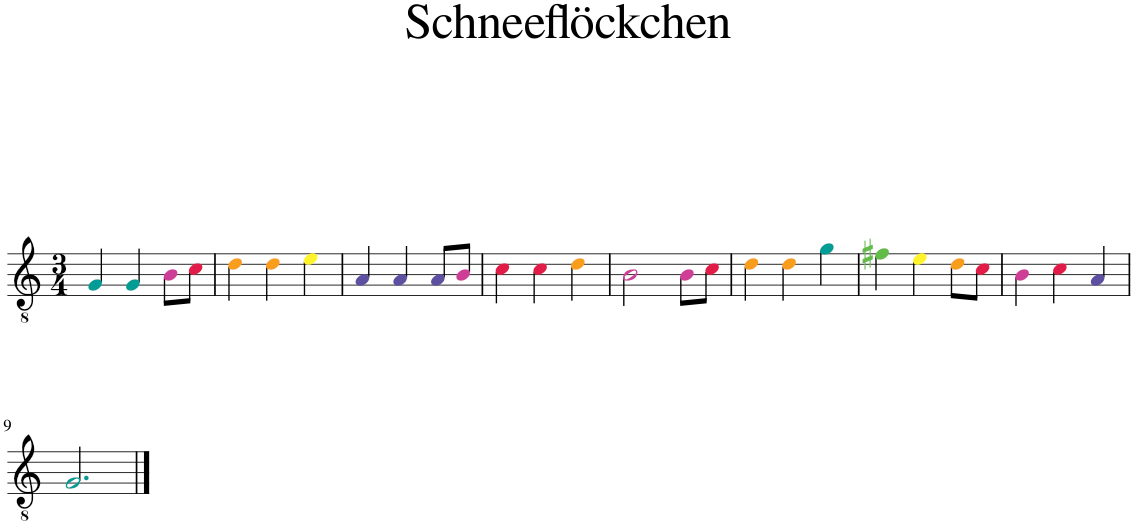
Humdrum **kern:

**kern
*part1
*staff1
*I"Classical Guitar
*I'Guit.
*clefGv2
*k[]
*M3/4
=1
4Gi/
4Gi/
8Bj\L
8cZ\J
=2
4dV\
4dV\
4eN\
=3
4Al/
4Al/
8Al/L
8Bj/J
=4
4cZ\
4cZ\
4dV\
=5
2Bj\
8Bj\L
8cZ\J
=6
4dV\
4dV\
4gi\
=7
4f#X!\
4eN\
8dV\L
8cZ\J
=8
4Bj\
4cZ\
4Al/
!!LO:LB:g=z
=9
2.Gi/
==
*-
